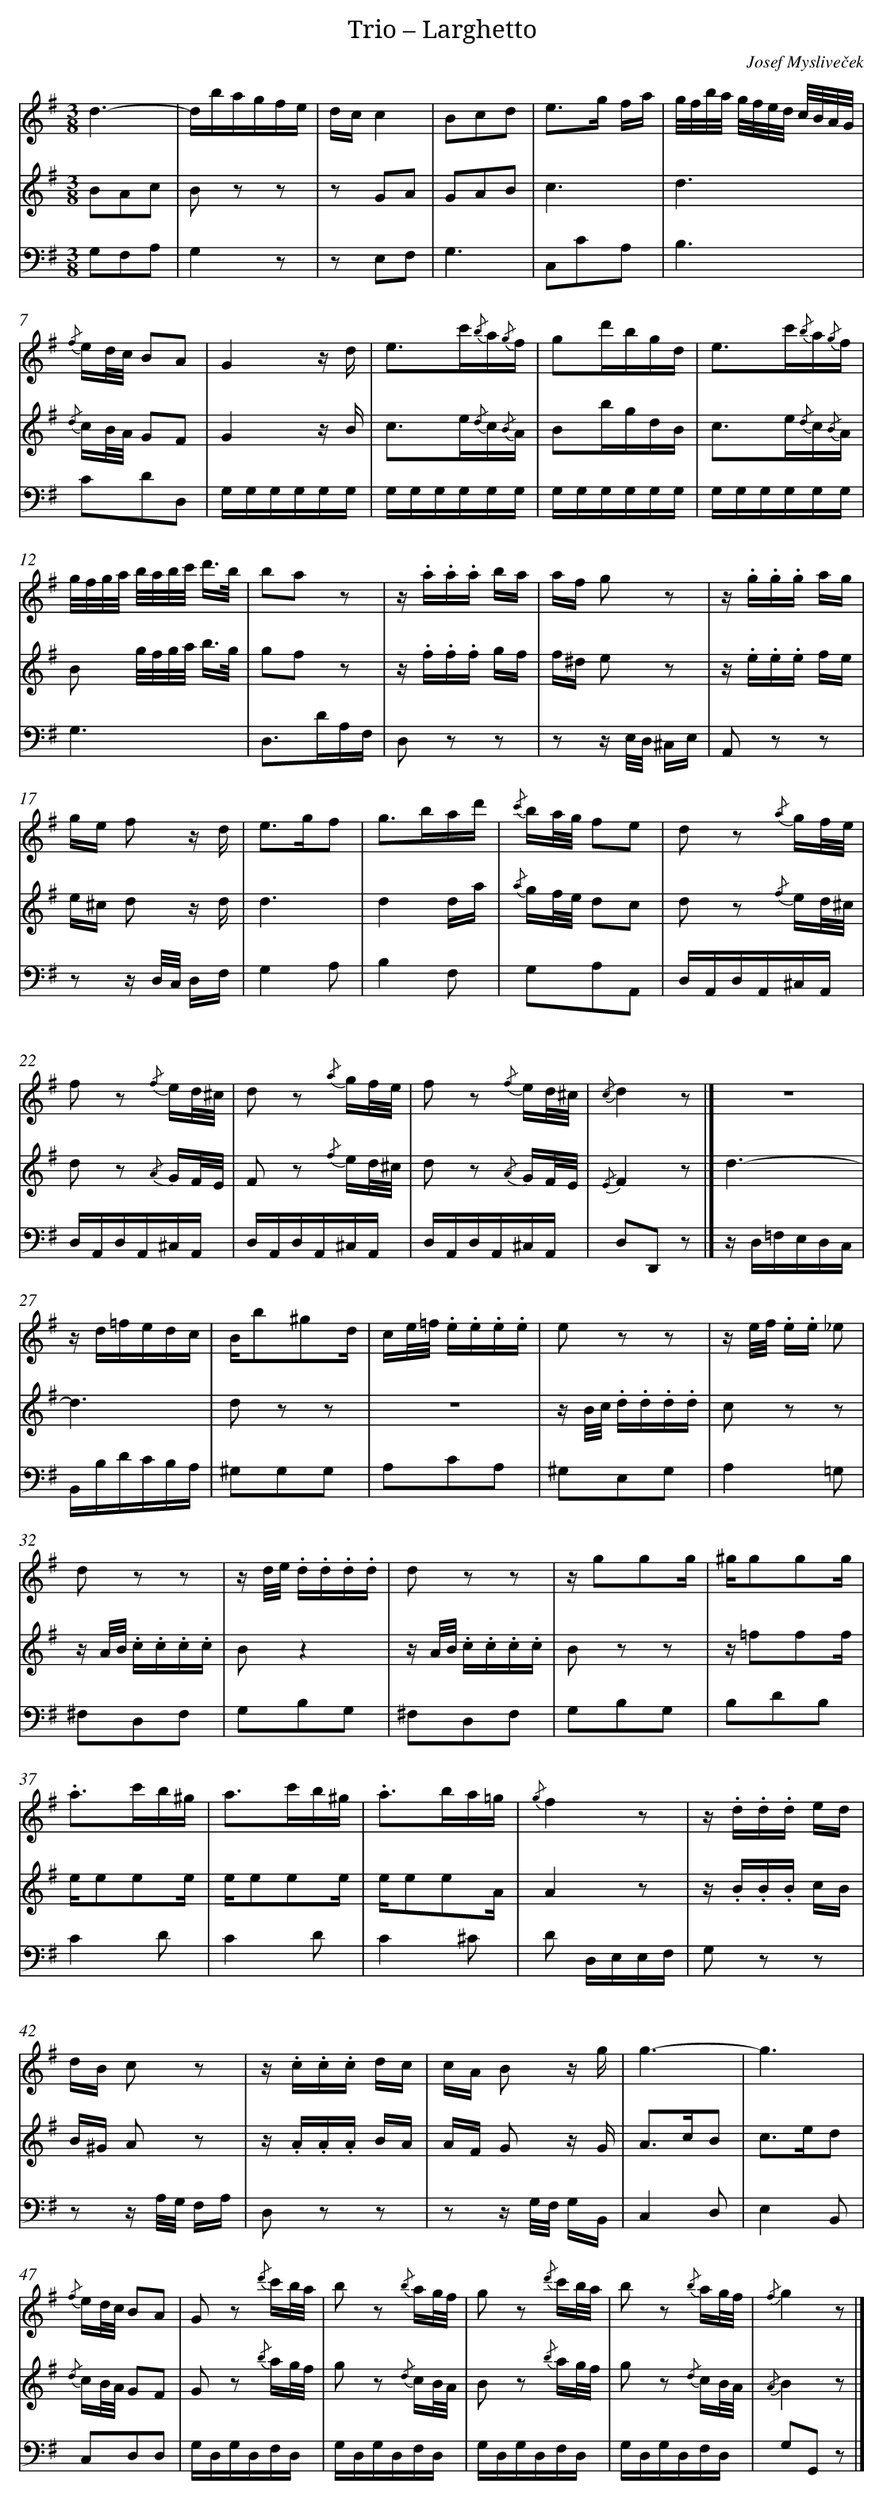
X:1
T: Trio – Larghetto
C: Josef Mysliveček
L: 1/16
M: 3/8
V: 1 clef=treble
V: 2 clef=treble
V: 3 clef=bass
K: G
[V:1] d6- |
[V:2] B2A2c2 |
[V:3] G,2F,2A,2 |
[V:1] dbagfe |
[V:2] B2 z2 z2 |
[V:3] G,4z2 |
[V:1] dcc4 |
[V:2] z2 G2A2 |
[V:3] z2 E,2F,2 |
[V:1] B2c2d2 |
[V:2] G2A2B2 |
[V:3] G,6 |
[V:1] e2>g2 fa |
[V:2] c6 |
[V:3] C,2C2A,2 |
[V:1] g/f/b/a/ g/f/e/d/ c/B/A/G/ |
[V:2] d6 |
[V:3] B,6 |
[V:1] {/f} ed/c/ B2A2 |
[V:2] {/d} cB/A/ G2F2 |
[V:3] C2D2D,2 |
[V:1] G4z d |
[V:2] G4z B |
[V:3] G,G,G,G,G,G, |
[V:1] e2>c'2{/b}a{/g}f |
[V:2] c2>e2{/d}c{/B}A |
[V:3] G,G,G,G,G,G, |
[V:1] g2d'bgd |
[V:2] B2bgdB |
[V:3] G,G,G,G,G,G, |
[V:1] e2>c'2{/b}a{/g}f |
[V:2] c2>e2{/d}c{/B}A |
[V:3] G,G,G,G,G,G, |
[V:1] g/f/g/a/ b/a/b/c'< d'b/ |
[V:2] B2 g/f/g/a< bg/ |
[V:3] G,6 |
[V:1] b2a2 z2 |
[V:2] g2f2 z2 |
[V:3] D,2>D2A,F, |
[V:1] z .a.a.a ba |
[V:2] z .f.f.f gf |
[V:3] D,2 z2 z2 |
[V:1] af g2 z2 |
[V:2] f^d e2 z2 |
[V:3] z2 z E,/D,/ ^C,E, |
[V:1] z .g.g.g ag |
[V:2] z .e.e.e fe |
[V:3] A,,2 z2 z2 |
[V:1] ge f2 z d |
[V:2] e^c d2 z d |
[V:3] z2 z D,/C,/ D,F, |
[V:1] e2>g2f2 |
[V:2] d6 |
[V:3] G,4A,2 |
[V:1] g2>b2ad' |
[V:2] d4da |
[V:3] B,4F,2 |
[V:1] {/c'} ba/g/ f2e2 |
[V:2] {/a} gf/e/ d2c2 |
[V:3] G,2A,2A,,2 |
[V:1] d2 z2 {/a} gf/e/ |
[V:2] d2 z2 {/f} ed/^c/ |
[V:3] D,A,,D,A,,^C,A,, |
[V:1] f2 z2 {/f} ed/^c/ |
[V:2] d2 z2 {/A} GF/E/ |
[V:3] D,A,,D,A,,^C,A,, |
[V:1] d2 z2 {/a} gf/e/ |
[V:2] F2 z2 {/f} ed/^c/ |
[V:3] D,A,,D,A,,^C,A,, |
[V:1] f2 z2 {/f} ed/^c/ |
[V:2] d2 z2 {/A} GF/E/ |
[V:3] D,A,,D,A,,^C,A,, |
[V:1] {/c}d4z2 |]
[V:2] {/E}F4z2 |]
[V:3] D,2D,,2 z2 |]
[V:1] z6 [I:setbarnb 27]|
[V:2] d6- |
[V:3] z D,=F,E,D,C, |
[V:1] z d=fedc |
[V:2] d6 |
[V:3] B,,B,DCB,A, |
[V:1] Bb2^g2d |
[V:2] d2 z2 z2 |
[V:3] ^G,2G,2G,2 |
[V:1] ce/=f/ .e.e.e.e |
[V:2] z6 |
[V:3] A,2C2A,2 |
[V:1] e2 z2 z2 |
[V:2] z B/c/ .d.d.d.d |
[V:3] ^G,2E,2G,2 |
[V:1] z e/f/ .e.e _e2 |
[V:2] c2 z2 z2 |
[V:3] A,4=G,2 |
[V:1] d2 z2 z2 |
[V:2] z A/B/ .c.c.c.c |
[V:3] ^F,2D,2F,2 |
[V:1] z d/e/ .d.d.d.d |
[V:2] B2z4 |
[V:3] G,2B,2G,2 |
[V:1] d2 z2 z2 |
[V:2] z A/B/ .c.c.c.c |
[V:3] ^F,2D,2F,2 |
[V:1] z g2g2g |
[V:2] B2 z2 z2 |
[V:3] G,2B,2G,2 |
[V:1] ^gg2g2g |
[V:2] z =f2f2f |
[V:3] B,2D2B,2 |
[V:1] .a2>c'2b^g |
[V:2] ee2e2e |
[V:3] C4D2 |
[V:1] a2>c'2b^g |
[V:2] ee2e2e |
[V:3] C4D2 |
[V:1] .a2>b2a=g |
[V:2] ee2e2A |
[V:3] C4^C2 |
[V:1] {/g}f4z2 |
[V:2] A4z2 |
[V:3] D2 D,E,E,F, |
[V:1] z .d.d.d ed |
[V:2] z .B.B.B cB |
[V:3] G,2 z2 z2 |
[V:1] dB c2 z2 |
[V:2] B^G A2 z2 |
[V:3] z2 z A,/G,/ F,A, |
[V:1] z .c.c.c dc |
[V:2] z .A.A.A BA |
[V:3] D,2 z2 z2 |
[V:1] cA B2 z g |
[V:2] AF G2 z G |
[V:3] z2 z G,/F,/ G,B,, |
[V:1] g6- |
[V:2] A2>c2B2 |
[V:3] C,4D,2 |
[V:1] g6 |
[V:2] c2>e2d2 |
[V:3] E,4B,,2 |
[V:1] {/f} ed/c/ B2A2 |
[V:2] {/d} cB/A/ G2F2 |
[V:3] C,2D,2D,2 |
[V:1] G2 z2 {/d'} c'b/a/ |
[V:2] G2 z2 {/b} ag/f/ |
[V:3] G,D,G,D,F,D, |
[V:1] b2 z2 {/b} ag/f/ |
[V:2] g2 z2 {/d} cB/A/ |
[V:3] G,D,G,D,F,D, |
[V:1] g2 z2 {/d'} c'b/a/ |
[V:2] B2 z2 {/b} ag/f/ |
[V:3] G,D,G,D,F,D, |
[V:1] b2 z2 {/b} ag/f/ |
[V:2] g2 z2 {/d} cB/A/ |
[V:3] G,D,G,D,F,D, |
[V:1] {/f}g4z2 |]
[V:2] {/A}B4z2 |]
[V:3] G,2G,,2 z2 |]
